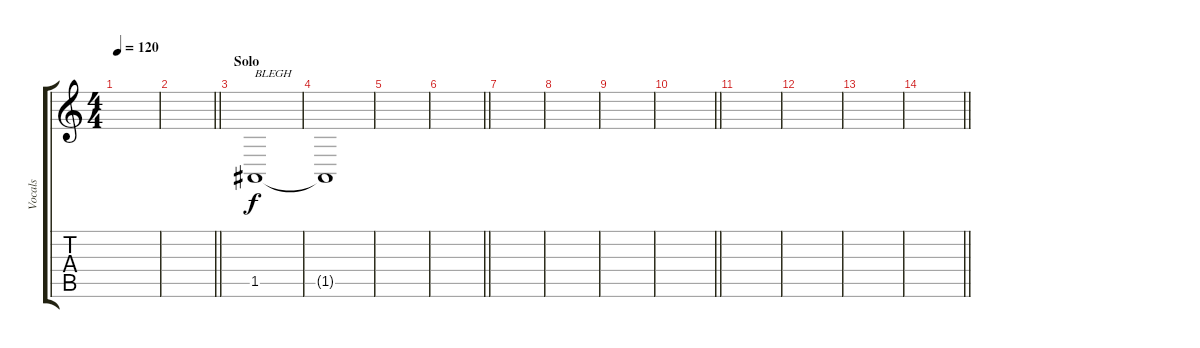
\track ("Vocals" "Vocals") {instrument oboe}
\staff {score tabs}
\tuning (E4 B3 G3 D3 A2 D2) {hide}
\ts (4 4)
\tempo 120
\clef g2
\ks c
|
\barLineRight lightlight
|
\section ("" "Solo")
1.5.1{txt "BLEGH"} |
1.5{t}.1 |
|
\barLineRight lightlight
|
|
|
|
\barLineRight lightlight
|
\section ("" "")
|
|
|
\barLineRight lightlight
